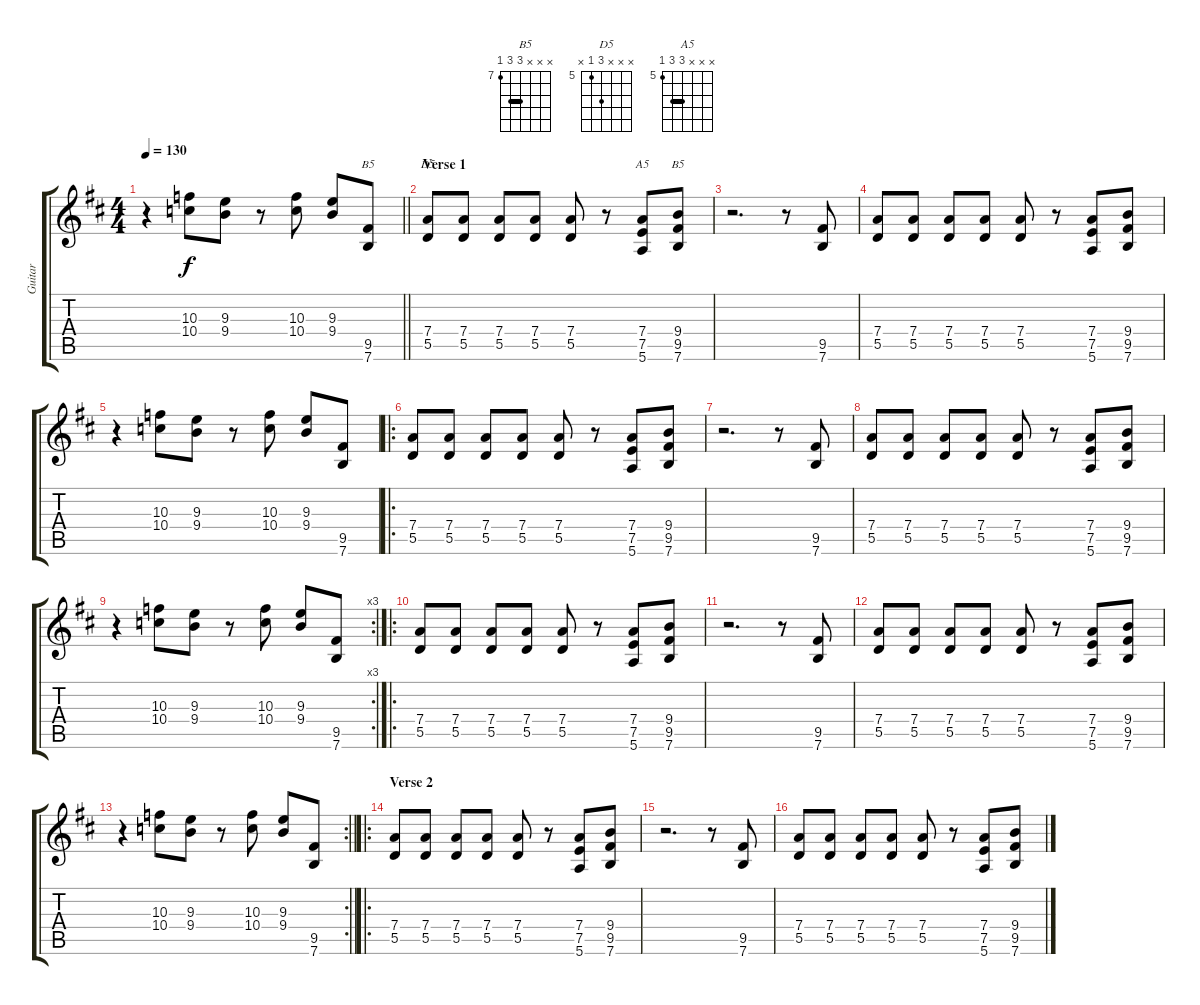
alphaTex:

\track ("Guitar" "Guitar") {instrument distortionguitar}
\staff {score tabs}
\tuning (E4 B3 G3 D3 A2 E2) {hide}
\chord ("B5" x x x x 9 7) {firstfret 7}
\chord ("D5" x x x 7 5 x) {firstfret 5}
\chord ("A5" x x x 7 7 5) {firstfret 5 barre 7}
\chord ("B5" x x x 9 9 7) {firstfret 7 barre 9}
\ts (4 4)
\tempo 130
\clef g2
\barLineRight lightlight
\ks d
r.4{dy f} (10.3 10.4).8 (9.3 9.4).8 r.8 (10.3 10.4).8 (9.3 9.4).8 (9.5 7.6).8{ch "B5"} |
\section ("" "Verse 1")
(7.4 5.5).8{ch "D5"} (7.4 5.5).8 (7.4 5.5).8 (7.4 5.5).8 (7.4 5.5).8 r.8 (7.4 7.5 5.6).8{ch "A5"} (9.4 9.5 7.6).8{ch "B5"} |
r.2{d} r.8 (9.5 7.6).8 |
(7.4 5.5).8 (7.4 5.5).8 (7.4 5.5).8 (7.4 5.5).8 (7.4 5.5).8 r.8 (7.4 7.5 5.6).8 (9.4 9.5 7.6).8 |
r.4 (10.3 10.4).8 (9.3 9.4).8 r.8 (10.3 10.4).8 (9.3 9.4).8 (9.5 7.6).8 |
\ro
(7.4 5.5).8 (7.4 5.5).8 (7.4 5.5).8 (7.4 5.5).8 (7.4 5.5).8 r.8 (7.4 7.5 5.6).8 (9.4 9.5 7.6).8 |
r.2{d} r.8 (9.5 7.6).8 |
(7.4 5.5).8 (7.4 5.5).8 (7.4 5.5).8 (7.4 5.5).8 (7.4 5.5).8 r.8 (7.4 7.5 5.6).8 (9.4 9.5 7.6).8 |
\rc 3
r.4 (10.3 10.4).8 (9.3 9.4).8 r.8 (10.3 10.4).8 (9.3 9.4).8 (9.5 7.6).8 |
\ro
(7.4 5.5).8 (7.4 5.5).8 (7.4 5.5).8 (7.4 5.5).8 (7.4 5.5).8 r.8 (7.4 7.5 5.6).8 (9.4 9.5 7.6).8 |
r.2{d} r.8 (9.5 7.6).8 |
(7.4 5.5).8 (7.4 5.5).8 (7.4 5.5).8 (7.4 5.5).8 (7.4 5.5).8 r.8 (7.4 7.5 5.6).8 (9.4 9.5 7.6).8 |
\rc 2
\barLineRight lightlight
r.4 (10.3 10.4).8 (9.3 9.4).8 r.8 (10.3 10.4).8 (9.3 9.4).8 (9.5 7.6).8 |
\ro
\section ("" "Verse 2")
(7.4 5.5).8 (7.4 5.5).8 (7.4 5.5).8 (7.4 5.5).8 (7.4 5.5).8 r.8 (7.4 7.5 5.6).8 (9.4 9.5 7.6).8 |
r.2{d} r.8 (9.5 7.6).8 |
(7.4 5.5).8 (7.4 5.5).8 (7.4 5.5).8 (7.4 5.5).8 (7.4 5.5).8 r.8 (7.4 7.5 5.6).8 (9.4 9.5 7.6).8
